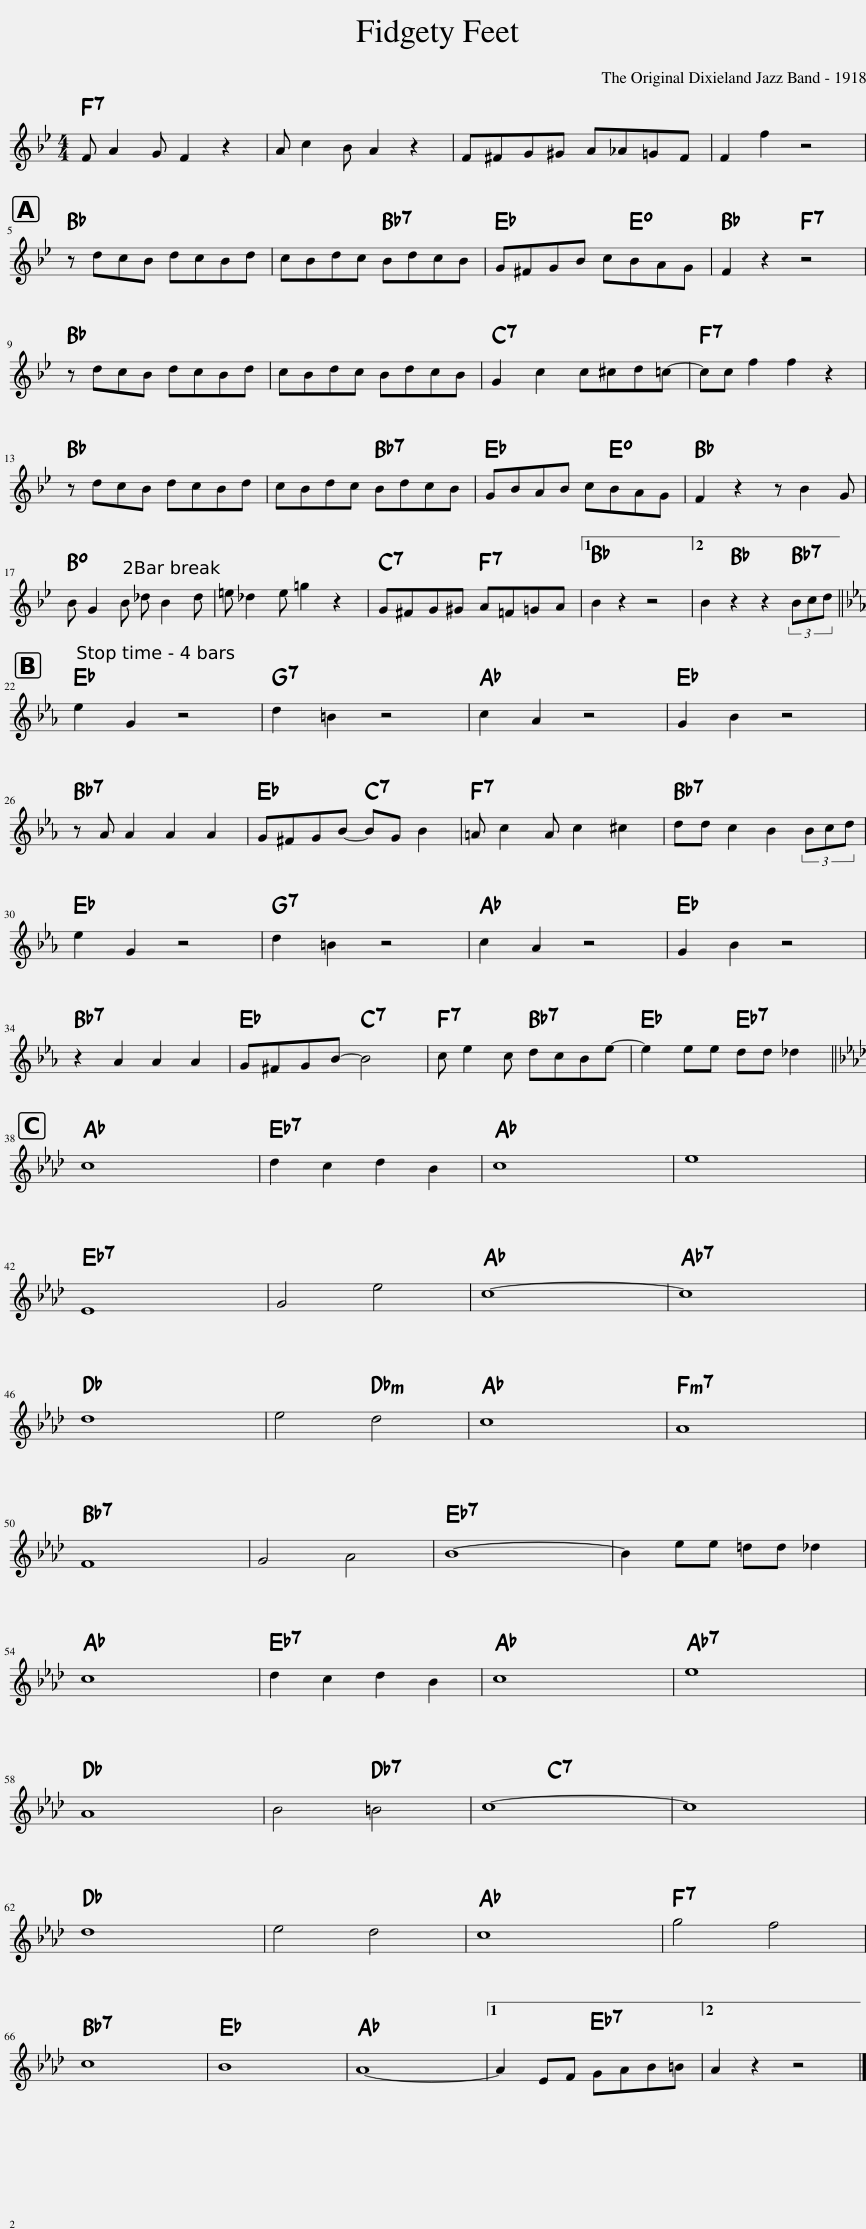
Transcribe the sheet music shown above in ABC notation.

X:1
L:1/8
M:4/4
I:linebreak $
K:Bb
V:1 treble
V:1
 F A2 G F2 z2 | A c2 B A2 z2 | F^FG^G A_A=GF | F2 f2 z4 |$ z dcB dcBd | %5
 cBdc BdcB | G^FGB cBAG | F2 z2 z4 |$ z dcB dcBd | cBdc BdcB | %10
 G2 c2 c^cd=c- | cc f2 f2 z2 |$ z dcB dcBd | cBdc BdcB | GBAB cBAG | %15
 F2 z2 z B2 G |$ B G2 B _d B2 d | =e _d2 e =g2 z2 | G^FG^G A=F=GA |1 B2 z2 z4 ||2 %20
 B2 z2 z2 (3Bcd ||$[K:Eb] e2 G2 z4 | d2 =B2 z4 | c2 A2 z4 | G2 B2 z4 |$ %25
 z A A2 A2 A2 | G^FGB- BG B2 | =A c2 A c2 ^c2 | dd c2 B2 (3Bcd |$ e2 G2 z4 | %30
 d2 =B2 z4 | c2 A2 z4 | G2 B2 z4 |$ z2 A2 A2 A2 | G^FGB- B4 | %35
 c e2 c dcBe- | e2 ee dd _d2 ||$[K:Ab] c8 | d2 c2 d2 B2 | c8 | %40
 e8 |$ E8 | G4 e4 | c8- | c8 |$ %45
 d8 | e4 d4 | c8 | A8 |$ F8 | %50
 G4 A4 | B8- | B2 ee =dd _d2 |$ c8 | d2 c2 d2 B2 | %55
 c8 | e8 |$ A8 | B4 =B4 | c8- | %60
 c8 |$ d8 | e4 d4 | c8 | g4 f4 |$ %65
 c8 | B8 | A8- |1 A2 EF GAB=B ||2 A2 z2 z4 |] %70
